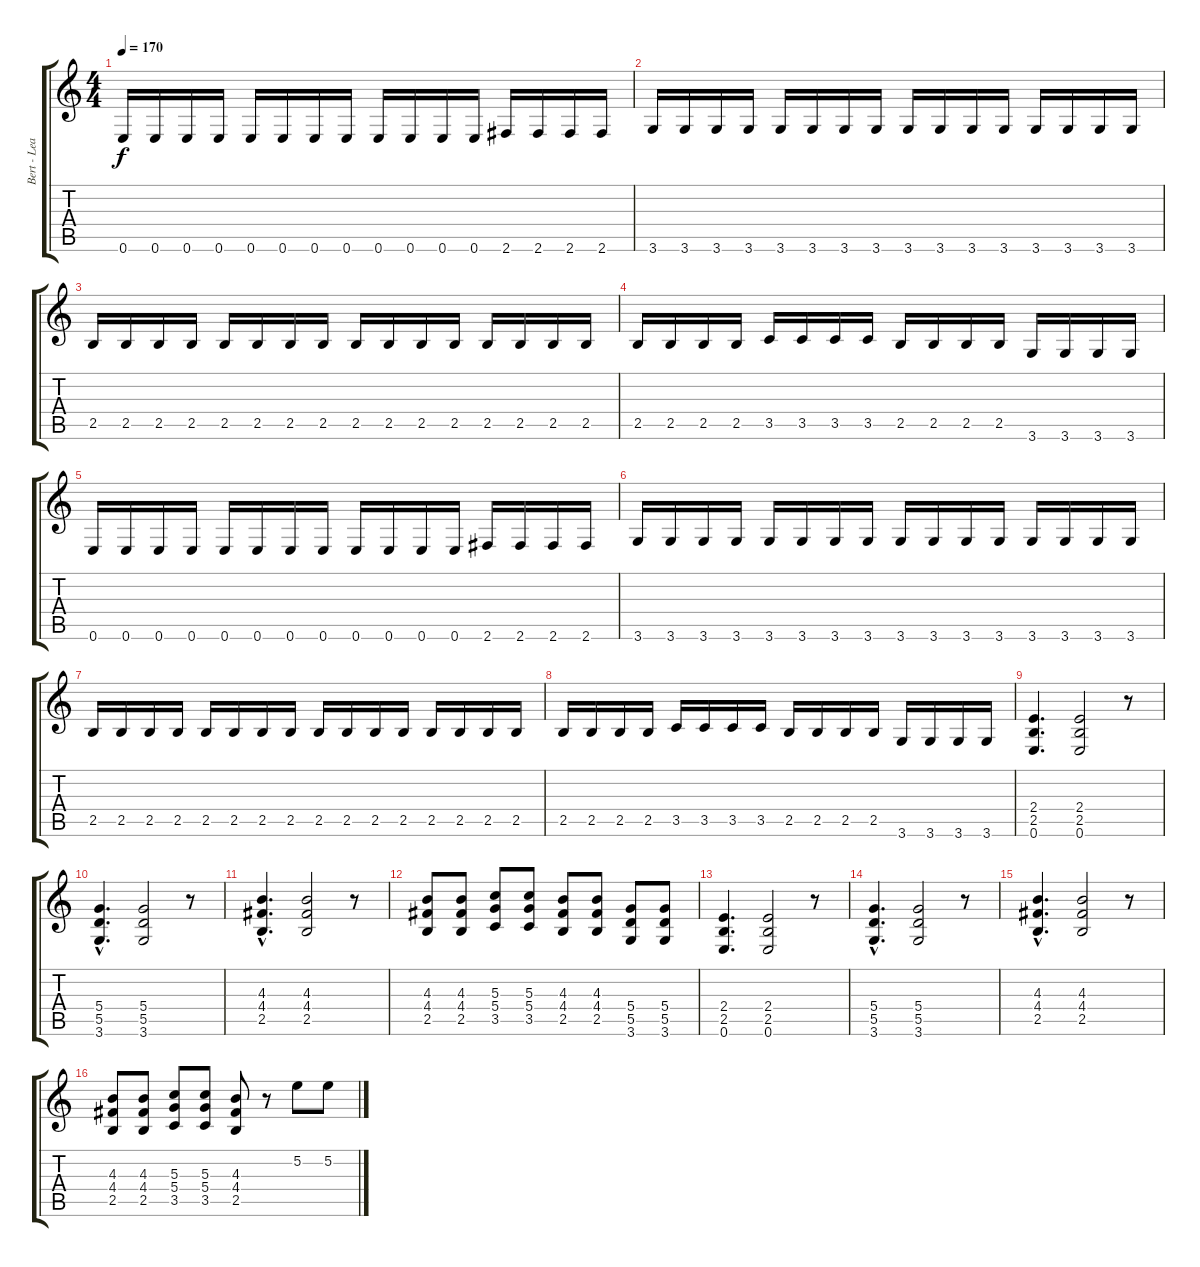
\track ("Bert - Lead" "Bert - Lea") {instrument electricguitarclean}
\staff {score tabs}
\tuning (E4 B3 G3 D3 A2 E2) {hide}
\ts (4 4)
\tempo 170
\clef g2
\ks c
0.6.16{dy f instrument electricguitarclean} 0.6.16 0.6.16 0.6.16 0.6.16 0.6.16 0.6.16 0.6.16 0.6.16 0.6.16 0.6.16 0.6.16 2.6.16 2.6.16 2.6.16 2.6.16 |
3.6.16 3.6.16 3.6.16 3.6.16 3.6.16 3.6.16 3.6.16 3.6.16 3.6.16 3.6.16 3.6.16 3.6.16 3.6.16 3.6.16 3.6.16 3.6.16 |
2.5.16 2.5.16 2.5.16 2.5.16 2.5.16 2.5.16 2.5.16 2.5.16 2.5.16 2.5.16 2.5.16 2.5.16 2.5.16 2.5.16 2.5.16 2.5.16 |
2.5.16 2.5.16 2.5.16 2.5.16 3.5.16 3.5.16 3.5.16 3.5.16 2.5.16 2.5.16 2.5.16 2.5.16 3.6.16 3.6.16 3.6.16 3.6.16 |
0.6.16 0.6.16 0.6.16 0.6.16 0.6.16 0.6.16 0.6.16 0.6.16 0.6.16 0.6.16 0.6.16 0.6.16 2.6.16 2.6.16 2.6.16 2.6.16 |
3.6.16 3.6.16 3.6.16 3.6.16 3.6.16 3.6.16 3.6.16 3.6.16 3.6.16 3.6.16 3.6.16 3.6.16 3.6.16 3.6.16 3.6.16 3.6.16 |
2.5.16 2.5.16 2.5.16 2.5.16 2.5.16 2.5.16 2.5.16 2.5.16 2.5.16 2.5.16 2.5.16 2.5.16 2.5.16 2.5.16 2.5.16 2.5.16 |
2.5.16 2.5.16 2.5.16 2.5.16 3.5.16 3.5.16 3.5.16 3.5.16 2.5.16 2.5.16 2.5.16 2.5.16 3.6.16 3.6.16 3.6.16 3.6.16 |
(2.4 2.5 0.6).4{d} (2.4 2.5 0.6).2 r.8 |
(5.4{hac} 5.5{hac} 3.6{hac}).4{d} (5.4 5.5 3.6).2 r.8 |
(4.3{hac} 4.4{hac} 2.5{hac}).4{d} (4.3 4.4 2.5).2 r.8 |
(4.3 4.4 2.5).8 (4.3 4.4 2.5).8 (5.3 5.4 3.5).8 (5.3 5.4 3.5).8 (4.3 4.4 2.5).8 (4.3 4.4 2.5).8 (5.4 5.5 3.6).8 (5.4 5.5 3.6).8 |
(2.4 2.5 0.6).4{d} (2.4 2.5 0.6).2 r.8 |
(5.4{hac} 5.5{hac} 3.6{hac}).4{d} (5.4 5.5 3.6).2 r.8 |
(4.3{hac} 4.4{hac} 2.5{hac}).4{d} (4.3 4.4 2.5).2 r.8 |
(4.3 4.4 2.5).8 (4.3 4.4 2.5).8 (5.3 5.4 3.5).8 (5.3 5.4 3.5).8 (4.3 4.4 2.5).8 r.8 5.2.8 5.2.8
